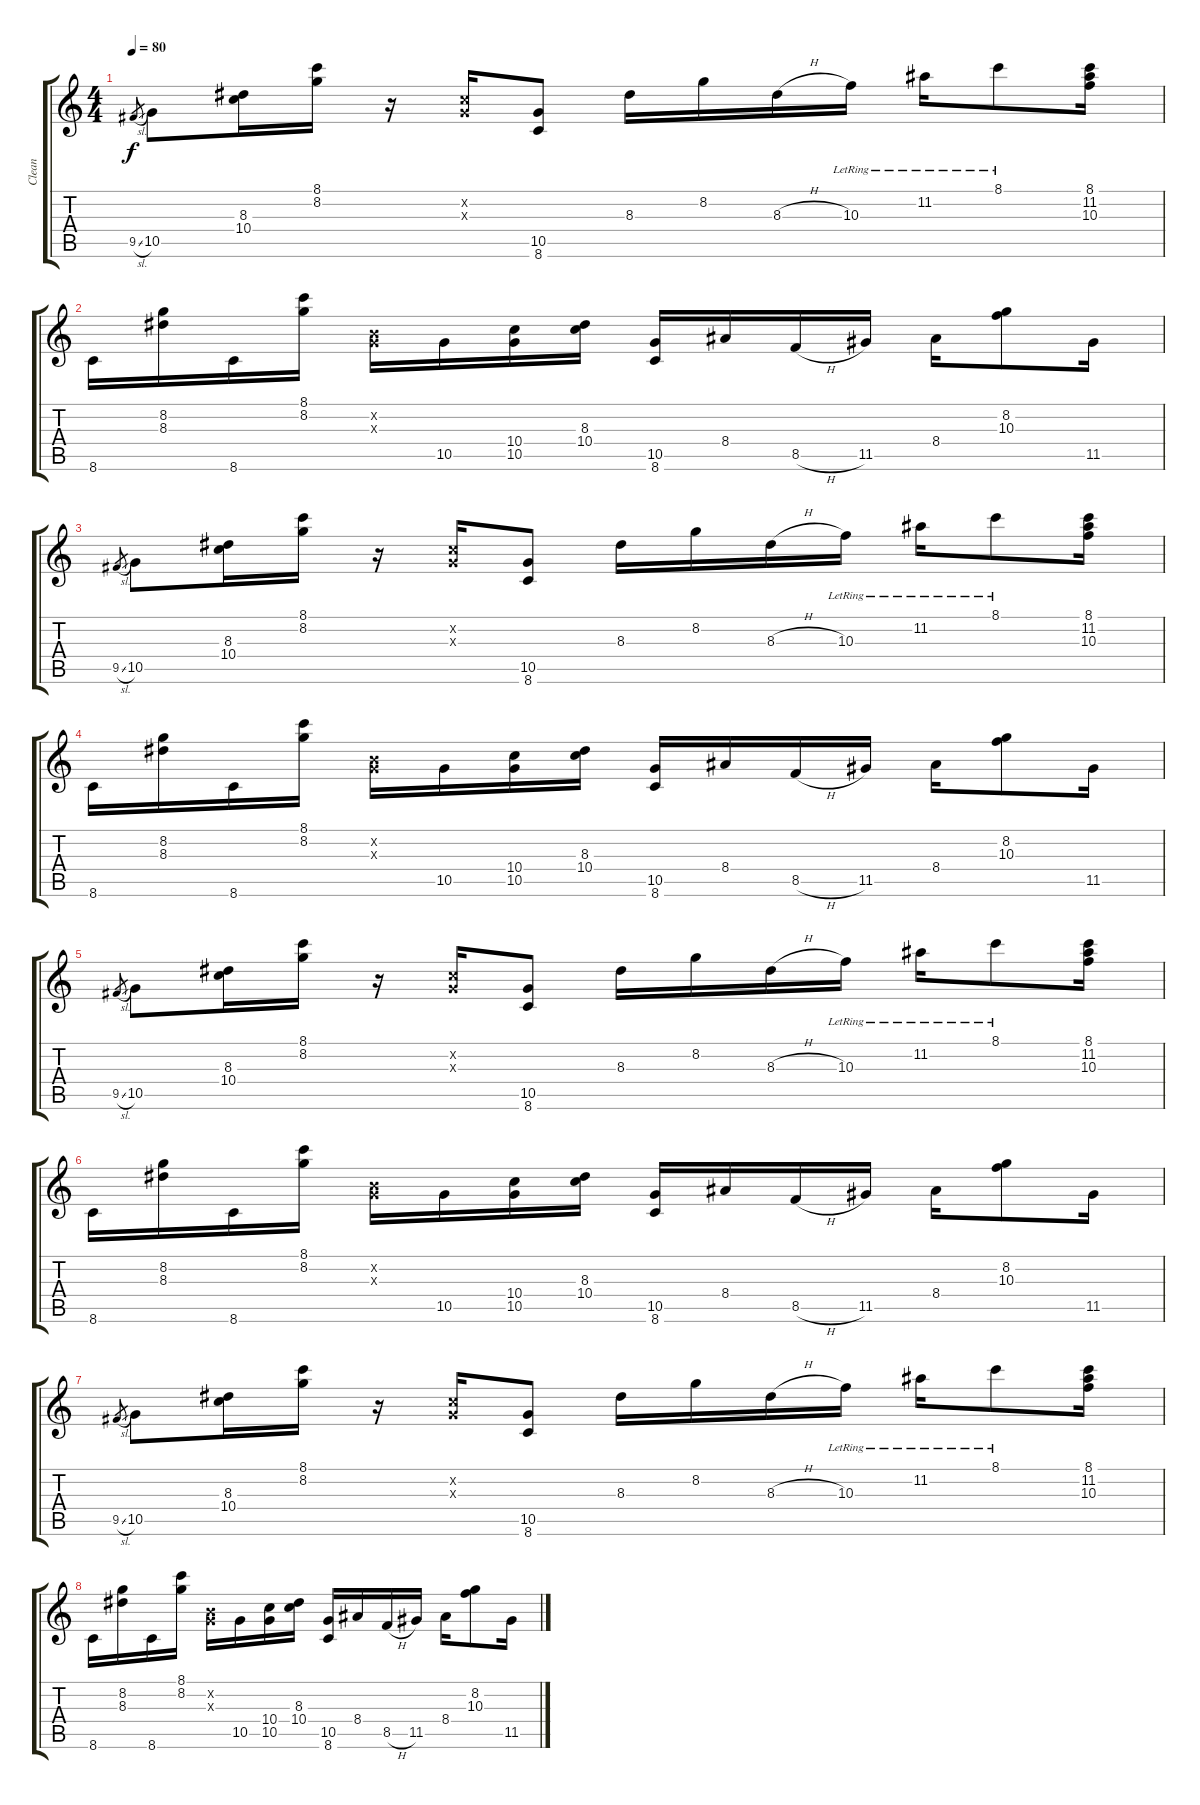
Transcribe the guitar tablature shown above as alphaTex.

\track ("Clean" "Clean") {instrument electricguitarjazz}
\staff {score tabs}
\tuning (E4 B3 G3 D3 A2 E2) {hide}
\ts (4 4)
\tempo 80
\clef g2
\ks c
9.5{sl}.8{gr dy f} 10.5.8 (8.3 10.4).16 (8.1 8.2).16 r.16 (1.2{x} 0.3{x}).16 (10.5 8.6).8 8.3.16 8.2.16 8.3{h}.16 10.3{lr}.16 11.2{lr}.16 8.1{lr}.8 (8.1 11.2 10.3).16 |
8.6.16{instrument electricguitarmuted} (8.2 8.3).16 8.6.16{instrument electricguitarjazz} (8.1 8.2).16 (0.2{x} 0.3{x}).16 10.5.16 (10.4 10.5).16 (8.3 10.4).16 (10.5 8.6).16 8.4.16 8.5{h}.16 11.5.16 8.4.16 (8.2 10.3).8 11.5.16 |
9.5{sl}.8{gr} 10.5.8 (8.3 10.4).16 (8.1 8.2).16 r.16 (1.2{x} 0.3{x}).16 (10.5 8.6).8 8.3.16 8.2.16 8.3{h}.16 10.3{lr}.16 11.2{lr}.16 8.1{lr}.8 (8.1 11.2 10.3).16 |
8.6.16{instrument electricguitarmuted} (8.2 8.3).16 8.6.16{instrument electricguitarjazz} (8.1 8.2).16 (0.2{x} 0.3{x}).16 10.5.16 (10.4 10.5).16 (8.3 10.4).16 (10.5 8.6).16 8.4.16 8.5{h}.16 11.5.16 8.4.16 (8.2 10.3).8 11.5.16 |
9.5{sl}.8{gr} 10.5.8 (8.3 10.4).16 (8.1 8.2).16 r.16 (1.2{x} 0.3{x}).16 (10.5 8.6).8 8.3.16 8.2.16 8.3{h}.16 10.3{lr}.16 11.2{lr}.16 8.1{lr}.8 (8.1 11.2 10.3).16 |
8.6.16{instrument electricguitarmuted} (8.2 8.3).16 8.6.16{instrument electricguitarjazz} (8.1 8.2).16 (0.2{x} 0.3{x}).16 10.5.16 (10.4 10.5).16 (8.3 10.4).16 (10.5 8.6).16 8.4.16 8.5{h}.16 11.5.16 8.4.16 (8.2 10.3).8 11.5.16 |
9.5{sl}.8{gr} 10.5.8 (8.3 10.4).16 (8.1 8.2).16 r.16 (1.2{x} 0.3{x}).16 (10.5 8.6).8 8.3.16 8.2.16 8.3{h}.16 10.3{lr}.16 11.2{lr}.16 8.1{lr}.8 (8.1 11.2 10.3).16 |
8.6.16{instrument electricguitarmuted} (8.2 8.3).16 8.6.16{instrument electricguitarjazz} (8.1 8.2).16 (0.2{x} 0.3{x}).16 10.5.16 (10.4 10.5).16 (8.3 10.4).16 (10.5 8.6).16 8.4.16 8.5{h}.16 11.5.16 8.4.16 (8.2 10.3).8 11.5.16
